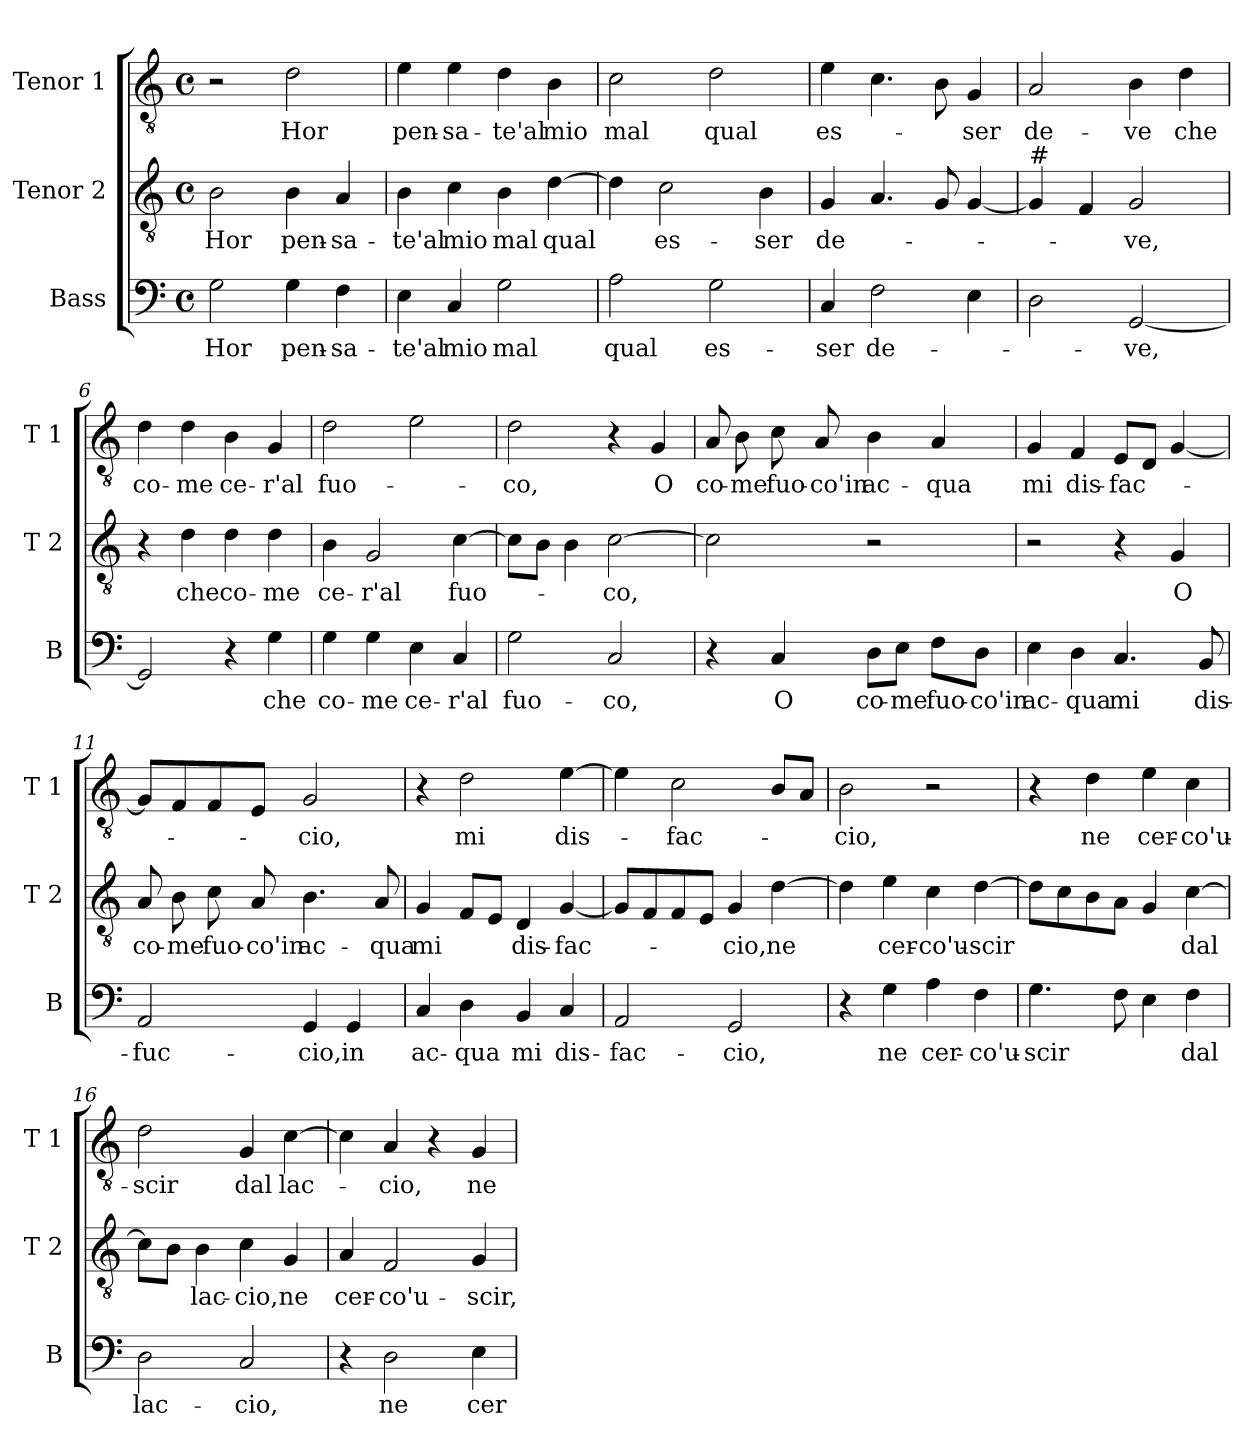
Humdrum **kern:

**kern	**text	**kern	**text	**kern	**text
*part3	*part3	*part2	*part2	*part1	*part1
*staff3	*staff3	*staff2	*staff2	*staff1	*staff1
*I"Bass	*	*I"Tenor 2	*	*I"Tenor 1	*
*I'B	*	*I'T 2	*	*I'T 1	*
*clefF4	*	*clefGv2	*	*clefGv2	*
*k[]	*	*k[]	*	*k[]	*
*C:	*	*C:	*	*C:	*
*M4/4	*	*M4/4	*	*M4/4	*
*met(c)	*	*met(c)	*	*met(c)	*
=1	=1	=1	=1	=1	=1
!	!LO:LY:b	!	!LO:LY:b	!	!
2G\	Hor	2B\	Hor	2r	.
!	!LO:LY:b	!	!LO:LY:b	!	!LO:LY:b
4G\	pen-	4B\	pen-	2d\	Hor
!	!LO:LY:b	!	!LO:LY:b	!	!
4F\	-sa-	4A/	-sa-	.	.
=2	=2	=2	=2	=2	=2
!	!LO:LY:b	!	!LO:LY:b	!	!LO:LY:b
4E\	-te'al	4B\	-te'al	4e\	pen-
!	!LO:LY:b	!	!LO:LY:b	!	!LO:LY:b
4C/	mio	4c\	mio	4e\	-sa-
!	!LO:LY:b	!	!LO:LY:b	!	!LO:LY:b
2G\	mal	4B\	mal	4d\	-te'al
!	!	!	!LO:LY:b	!	!LO:LY:b
.	.	[4d\	qual	4B\	mio
=3	=3	=3	=3	=3	=3
!	!LO:LY:b	!	!	!	!LO:LY:b
2A\	qual	4d\]	.	2c\	mal
!	!	!	!LO:LY:b	!	!
.	.	2c\	es-	.	.
!	!LO:LY:b	!	!	!	!LO:LY:b
2G\	es-	.	.	2d\	qual
!	!	!	!LO:LY:b	!	!
.	.	4B\	-ser	.	.
=4	=4	=4	=4	=4	=4
!	!LO:LY:b	!	!LO:LY:b	!	!LO:LY:b
4C/	-ser	4G/	de-	4e\	es-
!	!LO:LY:b	!	!	!	!
2F\	de-	4.A/	.	4.c\	.
.	.	8G/	.	8B\	.
!	!	!	!	!	!LO:LY:b
4E\	.	[4G/	.	4G/	-ser
=5	=5	=5	=5	=5	=5
!	!	!LO:TX:a:t=#	!	!	!
!	!	!	!	!	!LO:LY:b
2D\	.	4G/]	.	2A/	de-
.	.	4F/	.	.	.
!	!LO:LY:b	!	!LO:LY:b	!	!LO:LY:b
[2GG/	-ve,	2G/	-ve,	4B\	-ve
!	!	!	!	!	!LO:LY:b
.	.	.	.	4d\	che
!!LO:LB:g=z
=6	=6	=6	=6	=6	=6
!	!	!	!	!	!LO:LY:b
2GG/]	.	4r	.	4d\	co-
!	!	!	!LO:LY:b	!	!LO:LY:b
.	.	4d\	che	4d\	-me
!	!	!	!LO:LY:b	!	!LO:LY:b
4r	.	4d\	co-	4B\	ce-
!	!LO:LY:b	!	!LO:LY:b	!	!LO:LY:b
4G\	che	4d\	-me	4G/	-r'al
=7	=7	=7	=7	=7	=7
!	!LO:LY:b	!	!LO:LY:b	!	!LO:LY:b
4G\	co-	4B\	ce-	2d\	fuo-
!	!LO:LY:b	!	!LO:LY:b	!	!
4G\	-me	2G/	-r'al	.	.
!	!LO:LY:b	!	!	!	!
4E\	ce-	.	.	2e\	.
!	!LO:LY:b	!	!LO:LY:b	!	!
4C/	-r'al	[4c\	fuo-	.	.
=8	=8	=8	=8	=8	=8
!	!LO:LY:b	!	!	!	!LO:LY:b
2G\	fuo-	8c\L]	.	2d\	-co,
.	.	8B\J	.	.	.
.	.	4B\	.	.	.
!	!LO:LY:b	!	!LO:LY:b	!	!
2C/	-co,	[2c\	-co,	4r	.
!	!	!	!	!	!LO:LY:b
.	.	.	.	4G/	O
=9	=9	=9	=9	=9	=9
!	!	!	!	!	!LO:LY:b
4r	.	2c\]	.	8A/	co-
!	!	!	!	!	!LO:LY:b
.	.	.	.	8B\	-me
!	!LO:LY:b	!	!	!	!LO:LY:b
4C/	O	.	.	8c\	fuo-
!	!	!	!	!	!LO:LY:b
.	.	.	.	8A/	-co'in
!	!LO:LY:b	!	!	!	!LO:LY:b
8D\L	co-	2r	.	4B\	ac-
!	!LO:LY:b	!	!	!	!
8E\J	-me	.	.	.	.
!	!LO:LY:b	!	!	!	!LO:LY:b
8F\L	fuo-	.	.	4A/	-qua
!	!LO:LY:b	!	!	!	!
8D\J	-co'in	.	.	.	.
=10	=10	=10	=10	=10	=10
!	!LO:LY:b	!	!	!	!LO:LY:b
4E\	ac-	2r	.	4G/	mi
!	!LO:LY:b	!	!	!	!LO:LY:b
4D\	-qua	.	.	4F/	dis-
!	!LO:LY:b	!	!	!	!LO:LY:b
4.C/	mi	4r	.	8E/L	-fac-
.	.	.	.	8D/J	.
!	!	!	!LO:LY:b	!	!
.	.	4G/	O	[4G/	.
!	!LO:LY:b	!	!	!	!
8BB/	dis-	.	.	.	.
!!LO:LB:g=z
=11	=11	=11	=11	=11	=11
!	!LO:LY:b	!	!LO:LY:b	!	!
2AA/	-fuc-	8A/	co-	8G/L]	.
!	!	!	!LO:LY:b	!	!
.	.	8B\	-me	8F/	.
!	!	!	!LO:LY:b	!	!
.	.	8c\	fuo-	8F/	.
!	!	!	!LO:LY:b	!	!
.	.	8A/	-co'in	8E/J	.
!	!LO:LY:b	!	!LO:LY:b	!	!LO:LY:b
4GG/	-cio,	4.B\	ac-	2G/	-cio,
!	!LO:LY:b	!	!	!	!
4GG/	in	.	.	.	.
!	!	!	!LO:LY:b	!	!
.	.	8A/	-qua	.	.
=12	=12	=12	=12	=12	=12
!	!LO:LY:b	!	!LO:LY:b	!	!
4C/	ac-	4G/	mi	4r	.
!	!LO:LY:b	!	!	!	!LO:LY:b
4D\	-qua	8F/L	.	2d\	mi
.	.	8E/J	.	.	.
!	!LO:LY:b	!	!LO:LY:b	!	!
4BB/	mi	4D/	dis-	.	.
!	!LO:LY:b	!	!LO:LY:b	!	!LO:LY:b
4C/	dis-	[4G/	-fac-	[4e\	dis-
=13	=13	=13	=13	=13	=13
!	!LO:LY:b	!	!	!	!
2AA/	-fac-	8G/L]	.	4e\]	.
.	.	8F/	.	.	.
!	!	!	!	!	!LO:LY:b
.	.	8F/	.	2c\	-fac-
.	.	8E/J	.	.	.
!	!LO:LY:b	!	!LO:LY:b	!	!
2GG/	-cio,	4G/	-cio,	.	.
!	!	!	!LO:LY:b	!	!
.	.	[4d\	ne	8B/L	.
.	.	.	.	8A/J	.
=14	=14	=14	=14	=14	=14
!	!	!	!	!	!LO:LY:b
4r	.	4d\]	.	2B\	-cio,
!	!LO:LY:b	!	!LO:LY:b	!	!
4G\	ne	4e\	cer-	.	.
!	!LO:LY:b	!	!LO:LY:b	!	!
4A\	cer-	4c\	-co'u-	2r	.
!	!LO:LY:b	!	!LO:LY:b	!	!
4F\	-co'u-	[4d\	-scir	.	.
=15	=15	=15	=15	=15	=15
!	!LO:LY:b	!	!	!	!
4.G\	-scir	8d\L]	.	4r	.
.	.	8c\	.	.	.
!	!	!	!	!	!LO:LY:b
.	.	8B\	.	4d\	ne
8F\	.	8A\J	.	.	.
!	!	!	!	!	!LO:LY:b
4E\	.	4G/	.	4e\	cer-
!	!LO:LY:b	!	!LO:LY:b	!	!LO:LY:b
4F\	dal	[4c\	dal	4c\	-co'u-
!!LO:PB:g=z
=16	=16	=16	=16	=16	=16
!	!LO:LY:b	!	!	!	!LO:LY:b
2D\	lac-	8c\L]	.	2d\	-scir
.	.	8B\J	.	.	.
!	!	!	!LO:LY:b	!	!
.	.	4B\	lac-	.	.
!	!LO:LY:b	!	!LO:LY:b	!	!LO:LY:b
2C/	-cio,	4c\	-cio,	4G/	dal
!	!	!	!LO:LY:b	!	!LO:LY:b
.	.	4G/	ne	[4c\	lac-
=17	=17	=17	=17	=17	=17
!	!	!	!LO:LY:b	!	!
4r	.	4A/	cer-	4c\]	.
!	!LO:LY:b	!	!LO:LY:b	!	!LO:LY:b
2D\	ne	2F/	-co'u-	4A/	-cio,
.	.	.	.	4r	.
!	!LO:LY:b	!	!LO:LY:b	!	!LO:LY:b
4E\	cer-	4G/	-scir,	4G/	ne
=	=	=	=	=	=
*-	*-	*-	*-	*-	*-
